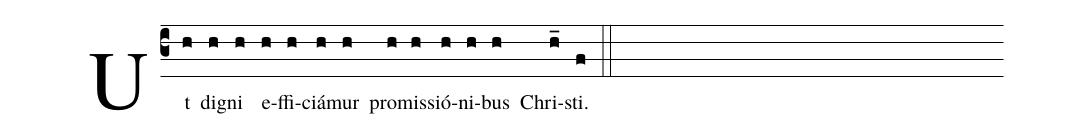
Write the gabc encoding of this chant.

%%
%(c3)o(h)ra(h) pro(h) no(h)bis(h) sanc(h)ta(h) Dei(h) Gé(h_)ni(f)trix(f) (::) (Z)
Ut(h) dig(h)ni(h) e(h)ffi(h)ciá(h)mur(h) pro(h)mi(h)ssió(h)ni(h)bus(h) Chri(h_)sti.(f) (::) (Z)
